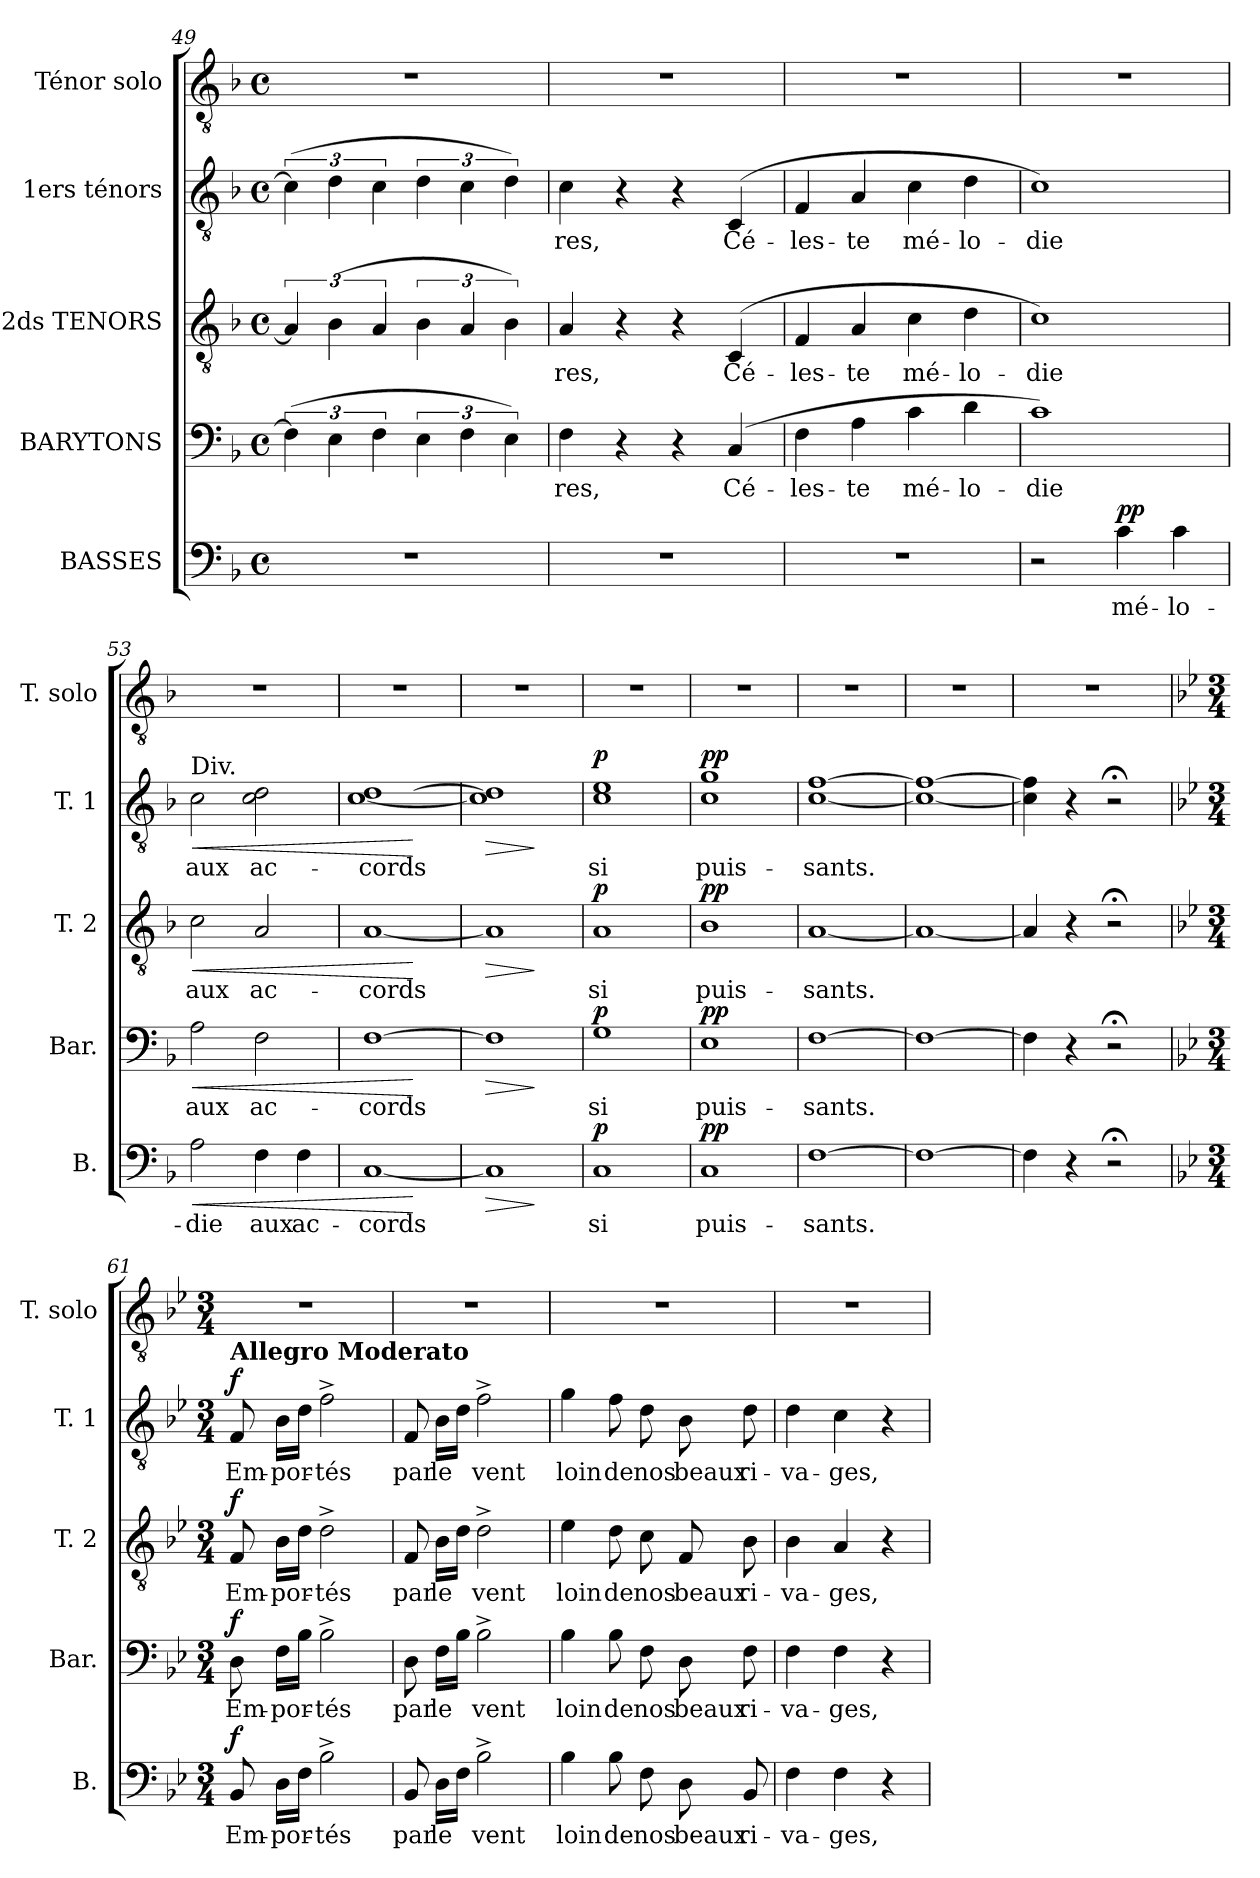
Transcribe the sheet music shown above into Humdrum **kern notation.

**kern	**text	**dynam	**kern	**text	**dynam	**kern	**text	**dynam	**kern	**text	**dynam	**kern
*part5	*part5	*part5	*part4	*part4	*part4	*part3	*part3	*part3	*part2	*part2	*part2	*part1
*staff5	*staff5	*staff5	*staff4	*staff4	*staff4	*staff3	*staff3	*staff3	*staff2	*staff2	*staff2	*staff1
*I"BASSES	*	*	*I"BARYTONS	*	*	*I"2ds TENORS	*	*	*I"1ers ténors	*	*	*I"Ténor solo
*I'B.	*	*	*I'Bar.	*	*	*I'T. 2	*	*	*I'T. 1	*	*	*I'T. solo
*clefF4	*	*	*clefF4	*	*	*clefGv2	*	*	*clefGv2	*	*	*clefGv2
*k[b-]	*	*	*k[b-]	*	*	*k[b-]	*	*	*k[b-]	*	*	*k[b-]
*F:	*	*	*F:	*	*	*F:	*	*	*F:	*	*	*F:
*M4/4	*	*	*M4/4	*	*	*M4/4	*	*	*M4/4	*	*	*M4/4
*met(c)	*	*	*met(c)	*	*	*met(c)	*	*	*met(c)	*	*	*met(c)
=49	=49	=49	=49	=49	=49	=49	=49	=49	=49	=49	=49	=49
1r	.	.	(>6F\]	.	.	6A/]	.	.	(>6c\]	.	.	1r
.	.	.	6E\	.	.	(<6B-\	.	.	6d\	.	.	.
.	.	.	6F\	.	.	6A/	.	.	6c\	.	.	.
.	.	.	6E\	.	.	6B-\	.	.	6d\	.	.	.
.	.	.	6F\	.	.	6A/	.	.	6c\	.	.	.
.	.	.	6E\)	.	.	6B-\)	.	.	6d\)	.	.	.
=50	=50	=50	=50	=50	=50	=50	=50	=50	=50	=50	=50	=50
!	!	!	!	!LO:LY:b	!	!	!LO:LY:b	!	!	!LO:LY:b	!	!
1r	.	.	4F\	res,	.	4A/	-res,	.	4c\	-res,	.	1r
.	.	.	4r	.	.	4r	.	.	4r	.	.	.
.	.	.	4r	.	.	4r	.	.	4r	.	.	.
!	!	!	!	!LO:LY:b	!	!	!LO:LY:b	!	!	!LO:LY:b	!	!
.	.	.	(4C/	Cé-	.	(4C/	Cé-	.	(4C/	Cé-	.	.
=51	=51	=51	=51	=51	=51	=51	=51	=51	=51	=51	=51	=51
!	!	!	!	!LO:LY:b	!	!	!LO:LY:b	!	!	!LO:LY:b	!	!
1r	.	.	4F\	-les-	.	4F/	-les-	.	4F/	-les-	.	1r
!	!	!	!	!LO:LY:b	!	!	!LO:LY:b	!	!	!LO:LY:b	!	!
.	.	.	4A\	-te	.	4A/	-te	.	4A/	-te	.	.
!	!	!	!	!LO:LY:b	!	!	!LO:LY:b	!	!	!LO:LY:b	!	!
.	.	.	4c\	mé-	.	4c\	mé-	.	4c\	mé-	.	.
!	!	!	!	!LO:LY:b	!	!	!LO:LY:b	!	!	!LO:LY:b	!	!
.	.	.	4d\	-lo-	.	4d\	-lo-	.	4d\	-lo-	.	.
=52	=52	=52	=52	=52	=52	=52	=52	=52	=52	=52	=52	=52
!	!	!	!	!LO:LY:b	!	!	!LO:LY:b	!	!	!LO:LY:b	!	!
2r	.	.	1c)	-die	.	1c)	-die	.	1c)	-die	.	1r
!	!LO:LY:b	!LO:DY:b	!	!	!	!	!	!	!	!	!	!
4c\	mé-	pp	.	.	.	.	.	.	.	.	.	.
!	!LO:LY:b	!	!	!	!	!	!	!	!	!	!	!
4c\	-lo-	.	.	.	.	.	.	.	.	.	.	.
!!LO:LB:g=z
=53	=53	=53	=53	=53	=53	=53	=53	=53	=53	=53	=53	=53
!	!	!	!	!	!	!	!	!	!LO:TX:a:t=Div.	!	!	!
!	!LO:LY:b	!LO:HP:b	!	!LO:LY:b	!LO:HP:b	!	!LO:LY:b	!LO:HP:b	!	!LO:LY:b	!LO:HP:b	!
2A\	-die	<	2A\	aux	<	2c\	aux	<	2c\	aux	<	1r
!	!LO:LY:b	!	!	!LO:LY:b	!	!	!LO:LY:b	!	!	!LO:LY:b	!	!
4F\	aux	.	2F\	ac-	.	2A/	ac-	.	2c\ 2d\	ac-	.	.
!	!LO:LY:b	!	!	!	!	!	!	!	!	!	!	!
4F\	ac-	.	.	.	.	.	.	.	.	.	.	.
=54	=54	=54	=54	=54	=54	=54	=54	=54	=54	=54	=54	=54
!	!LO:LY:b	!	!	!LO:LY:b	!	!	!LO:LY:b	!	!	!LO:LY:b	!	!
[1C	-cords	.	[1F	-cords	.	[1A	-cords	.	[1c [1d	-cords	.	1r
.	.	[	.	.	[	.	.	[	.	.	[	.
=55	=55	=55	=55	=55	=55	=55	=55	=55	=55	=55	=55	=55
!	!	!LO:HP:b	!	!	!LO:HP:b	!	!	!LO:HP:b	!	!	!LO:HP:b	!
1C]	.	>	1F]	.	>	1A]	.	>	1c] 1d]	.	>	1r
.	.	]	.	.	]	.	.	]	.	.	]	.
=56	=56	=56	=56	=56	=56	=56	=56	=56	=56	=56	=56	=56
!	!LO:LY:b	!LO:DY:a	!	!LO:LY:b	!LO:DY:a	!	!LO:LY:b	!LO:DY:a	!	!LO:LY:b	!LO:DY:a	!
1C	si	p	1G	si	p	1A	si	p	1c 1e	si	p	1r
=57	=57	=57	=57	=57	=57	=57	=57	=57	=57	=57	=57	=57
!	!LO:LY:b	!LO:DY:a	!	!LO:LY:b	!LO:DY:a	!	!LO:LY:b	!LO:DY:a	!	!LO:LY:b	!LO:DY:a	!
1C	puis-	pp	1E	puis-	pp	1B-	puis-	pp	1c 1g	puis-	pp	1r
=58	=58	=58	=58	=58	=58	=58	=58	=58	=58	=58	=58	=58
!	!LO:LY:b	!	!	!LO:LY:b	!	!	!LO:LY:b	!	!	!LO:LY:b	!	!
[1F	-sants.	.	[1F	-sants.	.	[1A	-sants.	.	[1c [1f	-sants.	.	1r
=59	=59	=59	=59	=59	=59	=59	=59	=59	=59	=59	=59	=59
1F_	.	.	1F_	.	.	1A_	.	.	1c_ 1f_	.	.	1r
=60	=60	=60	=60	=60	=60	=60	=60	=60	=60	=60	=60	=60
4F\]	.	.	4F\]	.	.	4A/]	.	.	4c\] 4f\]	.	.	1r
4r	.	.	4r	.	.	4r	.	.	4r	.	.	.
2r;<	.	.	2r;<	.	.	2r;<	.	.	2r;<	.	.	.
!!LO:PB:g=z
=61	=61	=61	=61	=61	=61	=61	=61	=61	=61	=61	=61	=61
*k[b-e-]	*	*	*k[b-e-]	*	*	*k[b-e-]	*	*	*k[b-e-]	*	*	*k[b-e-]
*B-:	*	*	*B-:	*	*	*B-:	*	*	*B-:	*	*	*B-:
*M3/4	*	*	*M3/4	*	*	*M3/4	*	*	*M3/4	*	*	*M3/4
!	!	!	!	!	!	!	!	!	!LO:TX:a:B:t=Allegro Moderato	!	!	!
!	!LO:LY:b	!LO:DY:b	!	!LO:LY:b	!LO:DY:a	!	!LO:LY:b	!LO:DY:b	!	!LO:LY:b	!LO:DY:b	!
8BB-/	Em-	f	8D\	Em-	f	8F/	Em-	f	8F/	Em-	f	2.r
!	!LO:LY:b	!	!	!LO:LY:b	!	!	!LO:LY:b	!	!	!LO:LY:b	!	!
16D\LL	-por-	.	16F\LL	-por-	.	16B-\LL	-por-	.	16B-\LL	-por-	.	.
16F\JJ	.	.	16B-\JJ	.	.	16d\JJ	.	.	16d\JJ	.	.	.
!	!LO:LY:b	!	!	!LO:LY:b	!	!	!LO:LY:b	!	!	!LO:LY:b	!	!
2B-^>\	-tés	.	2B-^>\	-tés	.	2d^>\	-tés	.	2f^>\	-tés	.	.
=62	=62	=62	=62	=62	=62	=62	=62	=62	=62	=62	=62	=62
!	!LO:LY:b	!	!	!LO:LY:b	!	!	!LO:LY:b	!	!	!LO:LY:b	!	!
8BB-/	par	.	8D\	par	.	8F/	par	.	8F/	par	.	2.r
!	!LO:LY:b	!	!	!LO:LY:b	!	!	!LO:LY:b	!	!	!LO:LY:b	!	!
16D\LL	le	.	16F\LL	le	.	16B-\LL	le	.	16B-\LL	le	.	.
16F\JJ	.	.	16B-\JJ	.	.	16d\JJ	.	.	16d\JJ	.	.	.
!	!LO:LY:b	!	!	!LO:LY:b	!	!	!LO:LY:b	!	!	!LO:LY:b	!	!
2B-^>\	vent	.	2B-^>\	vent	.	2d^>\	vent	.	2f^>\	vent	.	.
=63	=63	=63	=63	=63	=63	=63	=63	=63	=63	=63	=63	=63
!	!LO:LY:b	!	!	!LO:LY:b	!	!	!LO:LY:b	!	!	!LO:LY:b	!	!
4B-\	loin	.	4B-\	loin	.	4e-\	loin	.	4g\	loin	.	2.r
!	!LO:LY:b	!	!	!LO:LY:b	!	!	!LO:LY:b	!	!	!LO:LY:b	!	!
8B-\	de	.	8B-\	de	.	8d\	de	.	8f\	de	.	.
!	!LO:LY:b	!	!	!LO:LY:b	!	!	!LO:LY:b	!	!	!LO:LY:b	!	!
8F\	nos	.	8F\	nos	.	8c\	nos	.	8d\	nos	.	.
!	!LO:LY:b	!	!	!LO:LY:b	!	!	!LO:LY:b	!	!	!LO:LY:b	!	!
8D\	beaux	.	8D\	beaux	.	8F/	beaux	.	8B-\	beaux	.	.
!	!LO:LY:b	!	!	!LO:LY:b	!	!	!LO:LY:b	!	!	!LO:LY:b	!	!
8BB-/	ri-	.	8F\	ri-	.	8B-\	ri-	.	8d\	ri-	.	.
=64	=64	=64	=64	=64	=64	=64	=64	=64	=64	=64	=64	=64
!	!LO:LY:b	!	!	!LO:LY:b	!	!	!LO:LY:b	!	!	!LO:LY:b	!	!
4F\	-va-	.	4F\	-va-	.	4B-\	-va-	.	4d\	-va-	.	2.r
!	!LO:LY:b	!	!	!LO:LY:b	!	!	!LO:LY:b	!	!	!LO:LY:b	!	!
4F\	-ges,	.	4F\	-ges,	.	4A/	-ges,	.	4c\	-ges,	.	.
4r	.	.	4r	.	.	4r	.	.	4r	.	.	.
=	=	=	=	=	=	=	=	=	=	=	=	=
*-	*-	*-	*-	*-	*-	*-	*-	*-	*-	*-	*-	*-
